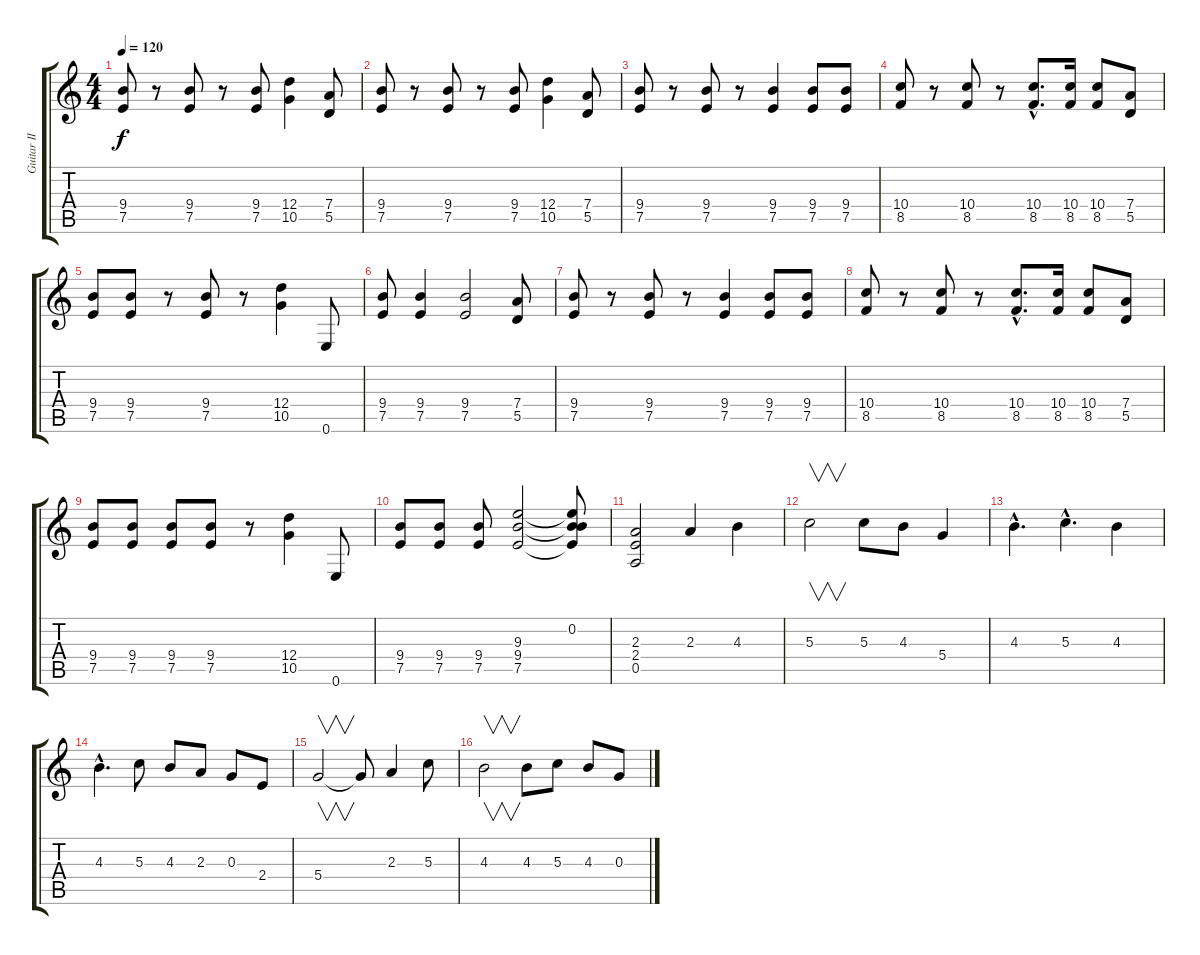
\track ("Guitar II" "Guitar II") {instrument overdrivenguitar}
\staff {score tabs}
\tuning (E4 B3 G3 D3 A2 E2) {hide}
\ts (4 4)
\tempo 120
\clef g2
\ks c
(9.4 7.5).8{dy f} r.8 (9.4 7.5).8 r.8 (9.4 7.5).8 (12.4 10.5).4 (7.4 5.5).8 |
(9.4 7.5).8 r.8 (9.4 7.5).8 r.8 (9.4 7.5).8 (12.4 10.5).4 (7.4 5.5).8 |
(9.4 7.5).8 r.8 (9.4 7.5).8 r.8 (9.4 7.5).4 (9.4 7.5).8 (9.4 7.5).8 |
(10.4 8.5).8 r.8 (10.4 8.5).8 r.8 (10.4{hac} 8.5{hac}).8{d} (10.4 8.5).16 (10.4 8.5).8 (7.4 5.5).8 |
(9.4 7.5).8 (9.4 7.5).8 r.8 (9.4 7.5).8 r.8 (12.4 10.5).4 0.6.8 |
(9.4 7.5).8 (9.4 7.5).4 (9.4 7.5).2 (7.4 5.5).8 |
(9.4 7.5).8 r.8 (9.4 7.5).8 r.8 (9.4 7.5).4 (9.4 7.5).8 (9.4 7.5).8 |
(10.4 8.5).8 r.8 (10.4 8.5).8 r.8 (10.4{hac} 8.5{hac}).8{d} (10.4 8.5).16 (10.4 8.5).8 (7.4 5.5).8 |
(9.4 7.5).8 (9.4 7.5).8 (9.4 7.5).8 (9.4 7.5).8 r.8 (12.4 10.5).4 0.6.8 |
(9.4 7.5).8 (9.4 7.5).8 (9.4 7.5).8 (9.3 9.4 7.5).2 (0.2 9.3{t} 9.4{t} 7.5{t}).8 |
(2.3 2.4 0.5).2 2.3.4 4.3.4 |
5.3.2{v} 5.3.8 4.3.8 5.4.4 |
4.3{hac}.4{d} 5.3{hac}.4{d} 4.3.4 |
4.3{hac}.4{d} 5.3.8 4.3.8 2.3.8 0.3.8 2.4.8 |
5.4.2{v} 5.4{t}.8 2.3.4 5.3.8 |
4.3.2{v} 4.3.8 5.3.8 4.3.8 0.3.8
